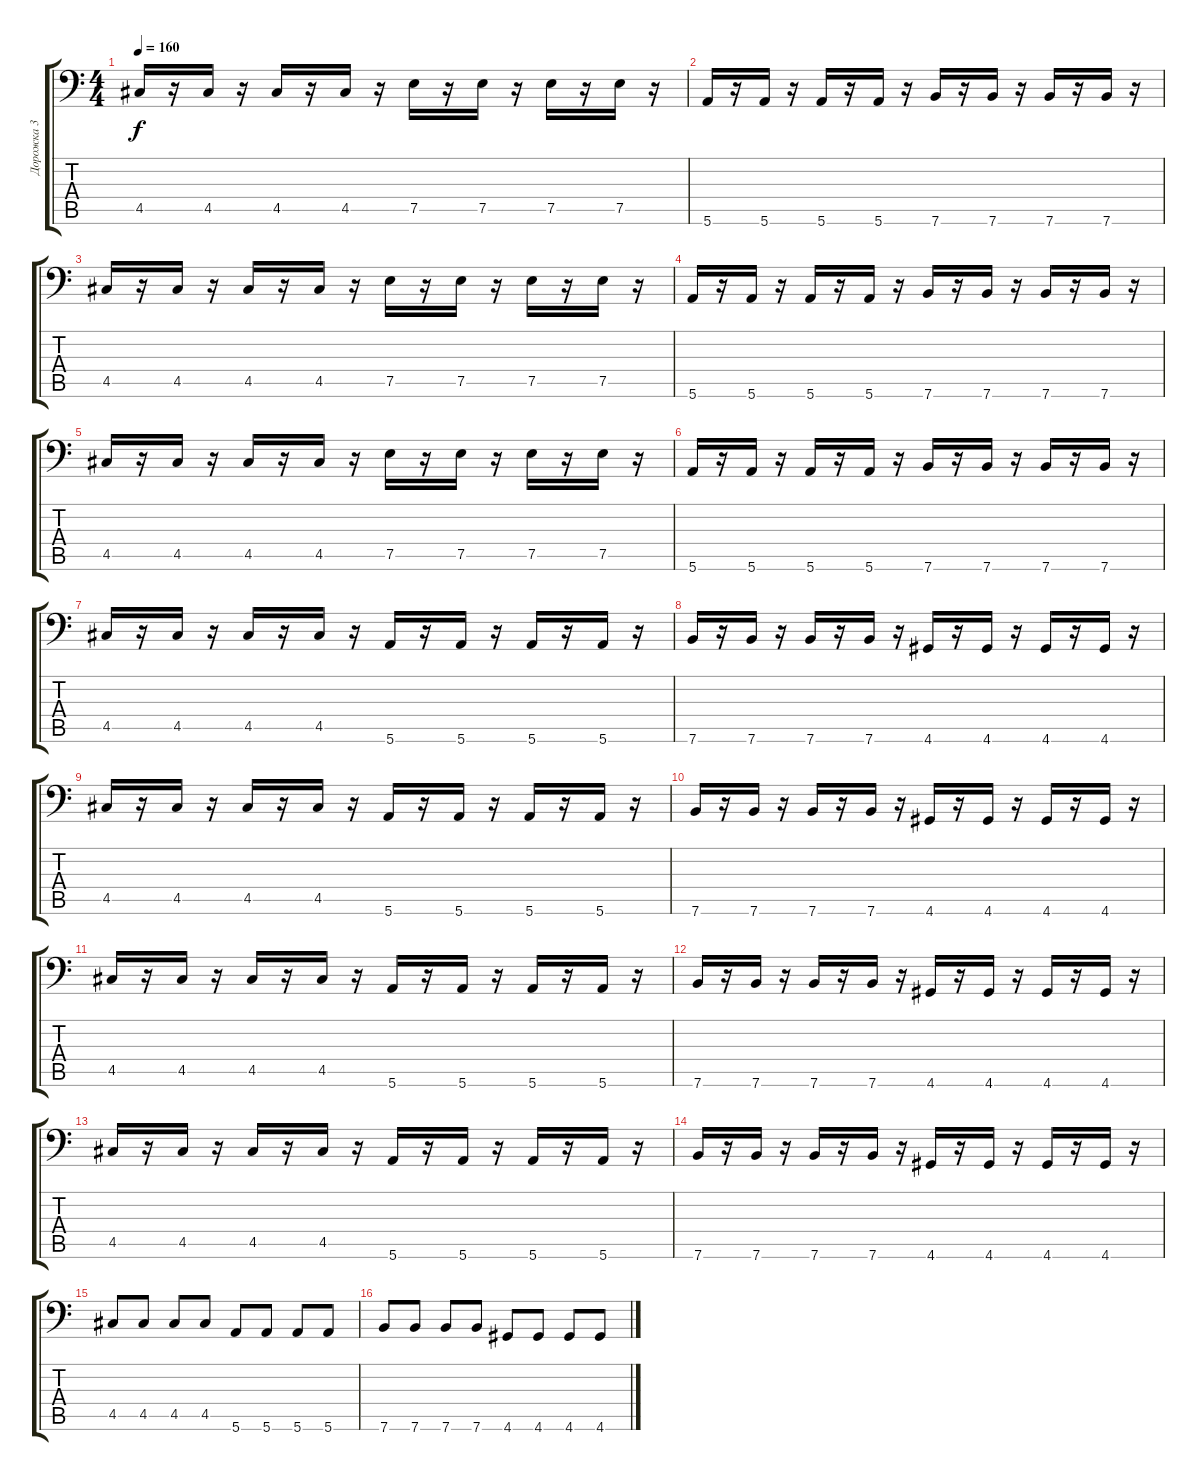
\track ("Дорожка 3" "Дорожка 3") {instrument electricbasspick}
\staff {score tabs}
\tuning (E3 B2 G2 D2 A1 E1) {hide}
\ts (4 4)
\tempo 160
\clef f4
\ks c
4.5.16{dy f} r.16 4.5.16 r.16 4.5.16 r.16 4.5.16 r.16 7.5.16 r.16 7.5.16 r.16 7.5.16 r.16 7.5.16 r.16 |
5.6.16 r.16 5.6.16 r.16 5.6.16 r.16 5.6.16 r.16 7.6.16 r.16 7.6.16 r.16 7.6.16 r.16 7.6.16 r.16 |
4.5.16 r.16 4.5.16 r.16 4.5.16 r.16 4.5.16 r.16 7.5.16 r.16 7.5.16 r.16 7.5.16 r.16 7.5.16 r.16 |
5.6.16 r.16 5.6.16 r.16 5.6.16 r.16 5.6.16 r.16 7.6.16 r.16 7.6.16 r.16 7.6.16 r.16 7.6.16 r.16 |
4.5.16 r.16 4.5.16 r.16 4.5.16 r.16 4.5.16 r.16 7.5.16 r.16 7.5.16 r.16 7.5.16 r.16 7.5.16 r.16 |
5.6.16 r.16 5.6.16 r.16 5.6.16 r.16 5.6.16 r.16 7.6.16 r.16 7.6.16 r.16 7.6.16 r.16 7.6.16 r.16 |
4.5.16 r.16 4.5.16 r.16 4.5.16 r.16 4.5.16 r.16 5.6.16 r.16 5.6.16 r.16 5.6.16 r.16 5.6.16 r.16 |
7.6.16 r.16 7.6.16 r.16 7.6.16 r.16 7.6.16 r.16 4.6.16 r.16 4.6.16 r.16 4.6.16 r.16 4.6.16 r.16 |
4.5.16 r.16 4.5.16 r.16 4.5.16 r.16 4.5.16 r.16 5.6.16 r.16 5.6.16 r.16 5.6.16 r.16 5.6.16 r.16 |
7.6.16 r.16 7.6.16 r.16 7.6.16 r.16 7.6.16 r.16 4.6.16 r.16 4.6.16 r.16 4.6.16 r.16 4.6.16 r.16 |
4.5.16 r.16 4.5.16 r.16 4.5.16 r.16 4.5.16 r.16 5.6.16 r.16 5.6.16 r.16 5.6.16 r.16 5.6.16 r.16 |
7.6.16 r.16 7.6.16 r.16 7.6.16 r.16 7.6.16 r.16 4.6.16 r.16 4.6.16 r.16 4.6.16 r.16 4.6.16 r.16 |
4.5.16 r.16 4.5.16 r.16 4.5.16 r.16 4.5.16 r.16 5.6.16 r.16 5.6.16 r.16 5.6.16 r.16 5.6.16 r.16 |
7.6.16 r.16 7.6.16 r.16 7.6.16 r.16 7.6.16 r.16 4.6.16 r.16 4.6.16 r.16 4.6.16 r.16 4.6.16 r.16 |
4.5.8 4.5.8 4.5.8 4.5.8 5.6.8 5.6.8 5.6.8 5.6.8 |
7.6.8 7.6.8 7.6.8 7.6.8 4.6.8 4.6.8 4.6.8 4.6.8
